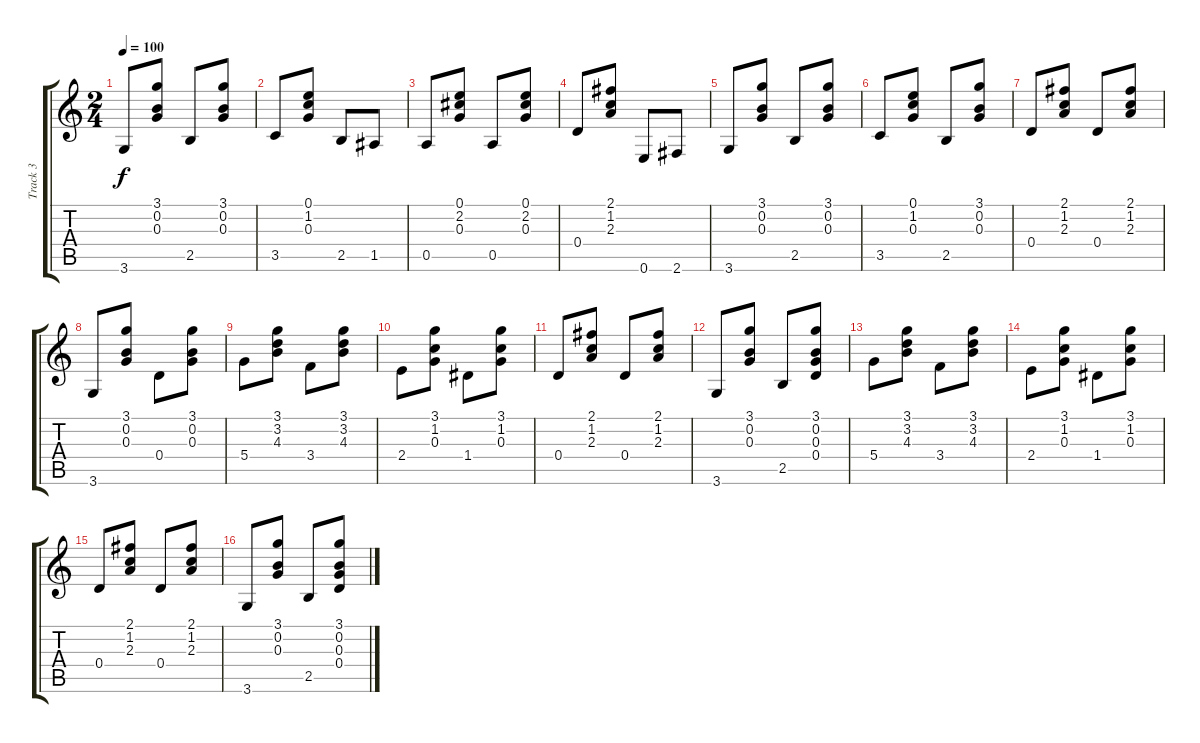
\track ("Track 3" "Track 3") {instrument acousticguitarsteel}
\staff {score tabs}
\tuning (E4 B3 G3 D3 A2 E2) {hide}
\ts (2 4)
\tempo 100
\clef g2
\ks c
3.6.8{dy f} (3.1 0.2 0.3).8 2.5.8 (3.1 0.2 0.3).8 |
3.5.8 (0.1 1.2 0.3).8 2.5.8 1.5.8 |
0.5.8 (0.1 2.2 0.3).8 0.5.8 (0.1 2.2 0.3).8 |
0.4.8 (2.1 1.2 2.3).8 0.6.8 2.6.8 |
3.6.8 (3.1 0.2 0.3).8 2.5.8 (3.1 0.2 0.3).8 |
3.5.8 (0.1 1.2 0.3).8 2.5.8 (3.1 0.2 0.3).8 |
0.4.8 (2.1 1.2 2.3).8 0.4.8 (2.1 1.2 2.3).8 |
3.6.8 (3.1 0.2 0.3).8 0.4.8 (3.1 0.2 0.3).8 |
5.4.8 (3.1 3.2 4.3).8 3.4.8 (3.1 3.2 4.3).8 |
2.4.8 (3.1 1.2 0.3).8 1.4.8 (3.1 1.2 0.3).8 |
0.4.8 (2.1 1.2 2.3).8 0.4.8 (2.1 1.2 2.3).8 |
3.6.8 (3.1 0.2 0.3).8 2.5.8 (3.1 0.2 0.3 0.4).8 |
5.4.8 (3.1 3.2 4.3).8 3.4.8 (3.1 3.2 4.3).8 |
2.4.8 (3.1 1.2 0.3).8 1.4.8 (3.1 1.2 0.3).8 |
0.4.8 (2.1 1.2 2.3).8 0.4.8 (2.1 1.2 2.3).8 |
3.6.8 (3.1 0.2 0.3).8 2.5.8 (3.1 0.2 0.3 0.4).8
